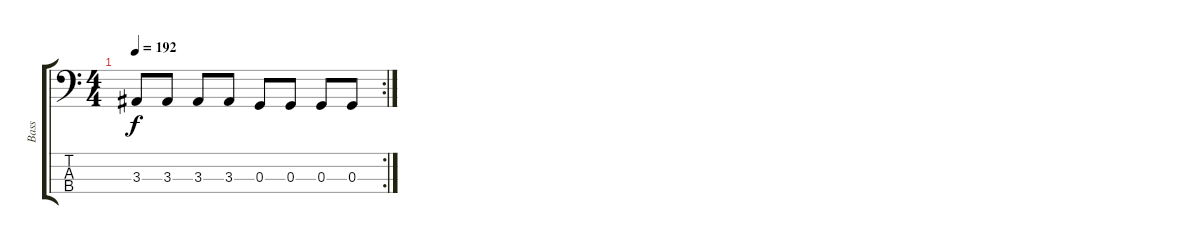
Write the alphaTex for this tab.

\track ("Bass" "Bass") {instrument electricbassfinger}
\staff {score tabs}
\tuning (F2 C2 G1 C1) {hide}
\rc 2
\ts (4 4)
\tempo 192
\clef f4
\ks c
3.3.8{dy f} 3.3.8 3.3.8 3.3.8 0.3.8 0.3.8 0.3.8 0.3.8
